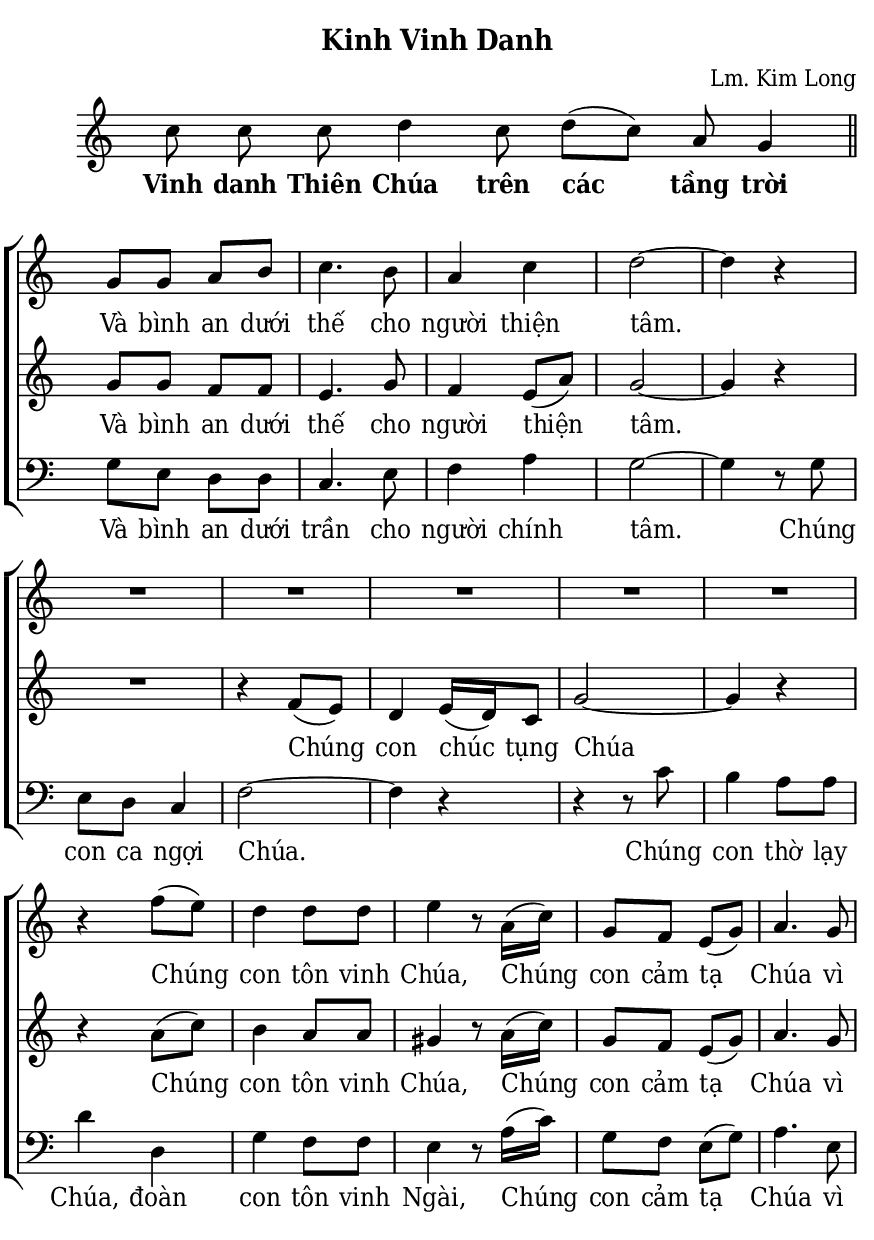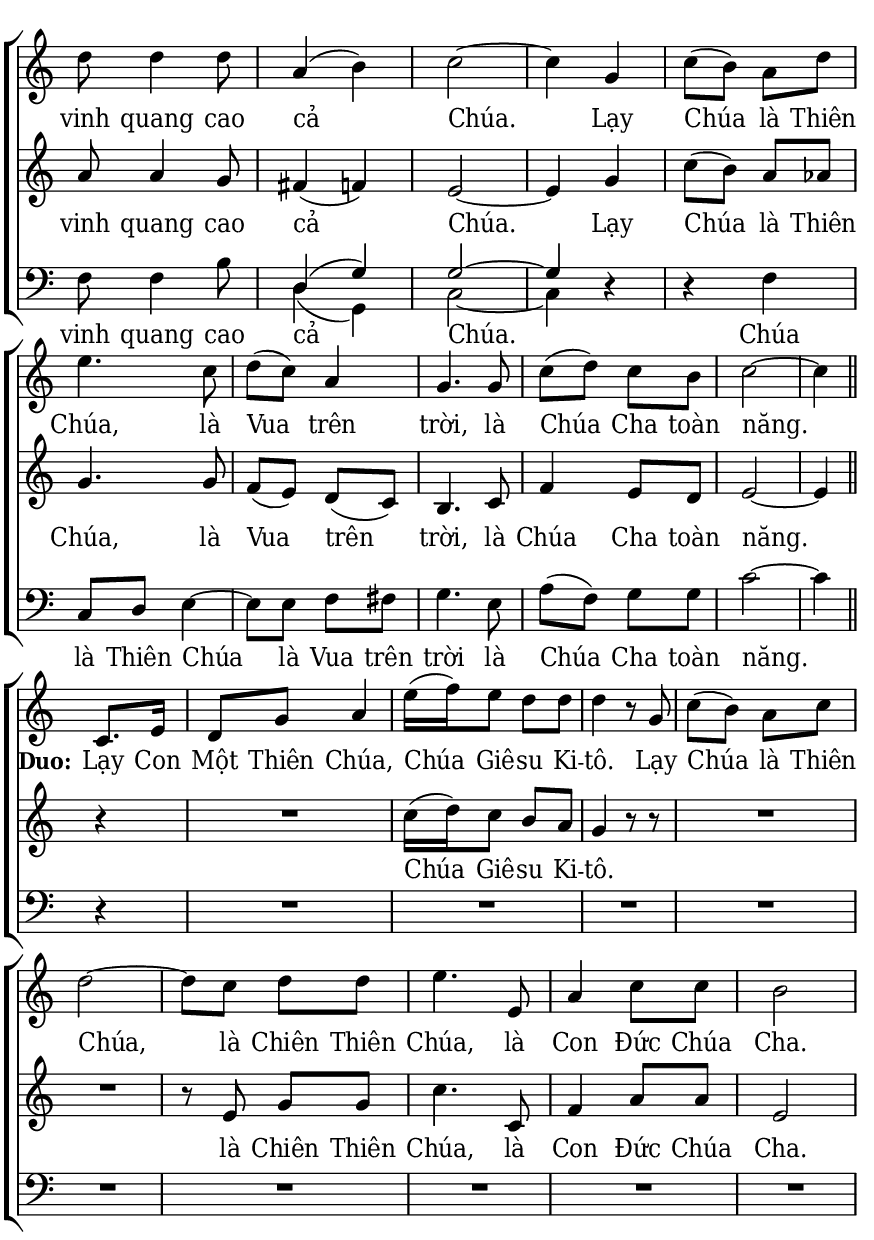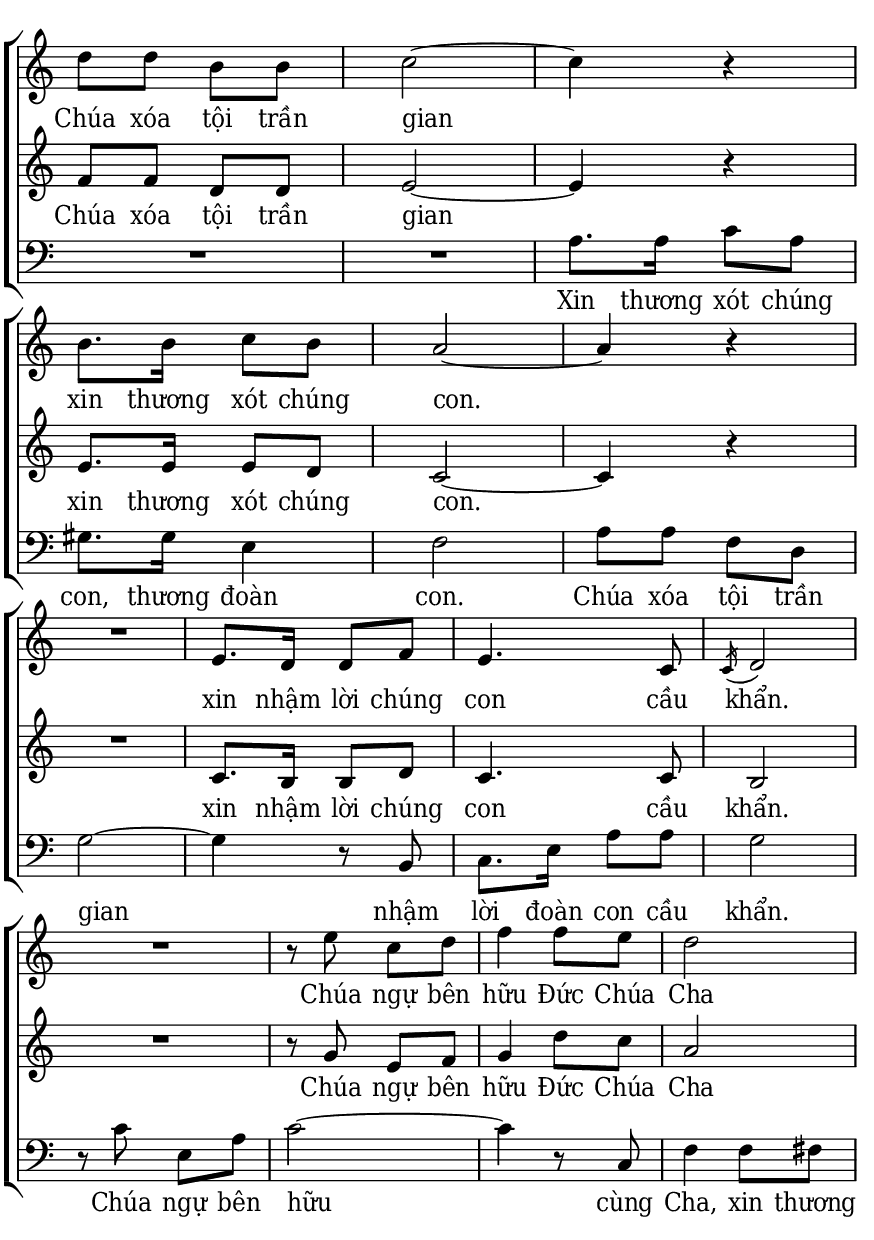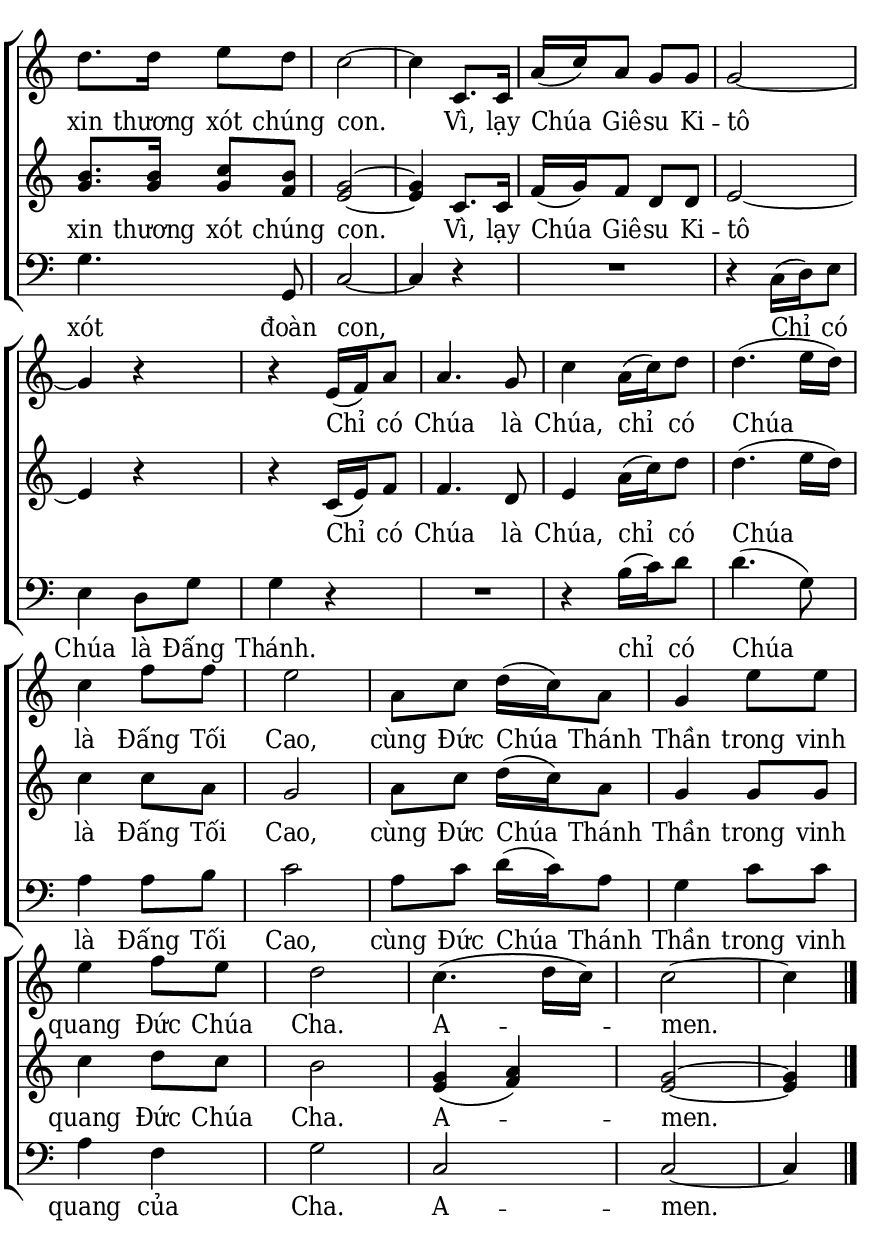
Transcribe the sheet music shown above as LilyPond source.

% Cài đặt chung
\version "2.22.1"
\include "english.ly"

\header {
  subtitle = \markup { \huge \bold "Kinh Vinh Danh" }
  composer = "Lm. Kim Long"
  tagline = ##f
}

% Nhạc điệp khúc
nhacXuong = \relative c'' {
  \override Score.BarLine.break-visibility = ##(#f #f #f)
  \autoBeamOff
  c8 c c d4 c8 d ([c]) a g4
  \override Score.BarLine.break-visibility = ##(#t #f #f)
  \bar "||"
}

nhacDiepKhucSop = \relative c'' {
  g8 g a b |
  c4. b8 |
  a4 c |
  d2 ~ |
  d4 r |
  R2*5
  r4 f8 (e) |
  d4 d8 d |
  e4 r8 a,16 (c) |
  g8 f e (g) |
  a4. g8 |
  d' d4 d8 |
  a4 (b) |
  c2 ~ |
  c4 g |
  c8 (b) a d |
  e4. c8 |
  d (c) a4 |
  g4. g8 |
  c (d) c b |
  c2 ~ |
  c4 \bar "||" \break
  
  c,8. e16 |
  d8 g a4 |
  e'16 (f) e8 d d |
  d4 r8 g, |
  c (b) a c |
  d2 ~ |
  d8 c d d |
  e4. e,8 |
  a4 c8 c |
  b2 \break
  
  d8 d b b |
  c2 ~ |
  c4 r |
  b8. b16 c8 b |
  a2 ~ |
  a4 r |
  R2
  e8. d16 d8 f |
  e4. c8 |
  \slashedGrace { c16 ( } d2) |
  R2
  r8 e' c d |
  f4 f8 e |
  d2 |
  d8. d16 e8 d |
  c2 ~ |
  c4 c,8. c16 |
  a' (c) a8 g g |
  g2 ~ |
  g4 r |
  r e16 (f) a8 |
  a4. g8 |
  c4 a16 (c) d8 |
  d4. (e16 d) |
  c4 f8 f |
  e2 |
  a,8 c d16 (c) a8 |
  g4 e'8 e |
  e4 f8 e |
  d2 |
  c4. (d16 c) |
  c2 ~ |
  c4 \bar "|."
}

nhacDiepKhucAlto = \relative c'' {
  g8 g f f |
  e4. g8 |
  f4 e8 (a) |
  g2 ~ |
  g4 r |
  R2
  r4 f8 (e) |
  d4 e16 (d) c8 |
  g'2 ~ |
  g4 r |
  r a8 (c) |
  b4 a8 a |
  gs4 r8 a16 (c) |
  g8 f e (g) |
  a4. g8 |
  a a4 g8 |
  fs4 (f!) |
  e2 ~ |
  e4 g |
  c8 (b) a af |
  g4. g8 |
  f (e) d (c) |
  b4. c8 |
  f4 e8 d |
  e2 ~ |
  e4
  
  r4 |
  R2
  c'16 (d) c8 b a |
  g4 r8 r |
  R2
  R2
  r8 e g g |
  c4. c,8 |
  f4 a8 a |
  e2 |
  f8 f d d |
  e2 ~ |
  e4 r |
  e8. e16 e8 d |
  c2 ~ |
  c4 r |
  R2
  c8. b16 b8 d |
  c4. c8 |
  b2 |
  R2
  r8 g' e f |
  g4 d'8 c |
  a2 |
  <b g>8. <b g>16 <c g>8 <b f> |
  <g e>2 ~ |
  <g e>4 c,8. c16 |
  f (g) f8 d d |
  e2 ~ |
  e4 r |
  r c16 (e) f8 |
  f4. d8 |
  e4 a16 (c) d8 |
  d4. (e16 d) |
  c4 c8 a |
  g2 |
  a8 c d16 (c) a8 |
  g4 g8 g |
  c4 d8 c |
  b2 |
  <g e>4 (<a f>) |
  <g e>2 ~ |
  <g e>4
}

nhacDiepKhucBas = \relative c' {
  g8 e d d |
  c4. e8 |
  f4 a |
  g2 ~ |
  g4 r8 g |
  e d c4 |
  f2 ~ |
  f4 r |
  r r8 c' |
  b4 a8 a |
  d4 d, |
  g f8 f |
  e4 r8 a16 (c) |
  g8 f e (g) |
  a4. e8 |
  f f4 b8 |
  <<
    {
      \voiceOne
      d,4 (g)
      g2 ~ |
      g4
    }
    \new Voice = "splitpart" {
      \voiceTwo
      d4 (g,) |
      c2 ~ |
      c4
    }
  >>
  \oneVoice
  r4 |
  r f |
  c8 d e4 ~ |
  e8 e f fs |
  g4. e8 |
  a (f) g g |
  c2 ~ |
  c4
  
  r4
  R2*9
  
  R2*2
  a8. a16 c8 a |
  gs8. gs16 e4 |
  f2 |
  a8 a f d |
  g2 ~ |
  g4 r8 b, |
  c8. e16 a8 a |
  g2 |
  r8 c e, a |
  c2 ~ |
  c4 r8 c, |
  f4 f8 fs |
  g4. g,8 |
  c2 ~ |
  c4 r |
  R2
  r4 c16 (d) e8 |
  e4 d8 g |
  g4 r |
  R2
  r4 b16 (c) d8 |
  d4. (g,8) |
  a4 a8 b |
  c2 |
  a8 c d16 (c) a8 |
  g4 c8 c |
  a4 f |
  g2 |
  c, |
  c ~ |
  c4
}

% Lời điệp khúc
loiXuong = \lyricmode {
  \override Lyrics.LyricText.font-series = #'bold
  Vinh danh Thiên Chúa trên các tầng trời
}

loiDiepKhucSop = \lyricmode {
  Và bình an dưới thế cho người thiện tâm.
  Chúng con tôn vinh Chúa,
  Chúng con cảm tạ Chúa vì vinh quang cao cả Chúa.
  Lạy Chúa là Thiên Chúa, là Vua trên trời,
  là Chúa Cha toàn năng.
  \set stanza = "Duo:"
  Lạy Con Một Thiên Chúa,
  Chúa Giê -- su Ki -- tô.
  Lạy Chúa là Thiên Chúa, là Chiên Thiên Chúa,
  là Con Đức Chúa Cha.
  Chúa xóa tội trần gian
  xin thương xót chúng con.
  xin nhậm lời chúng con cầu khẩn.
  Chúa ngự bên hữu Đức Chúa Cha
  xin thương xót chúng con.
  Vì, lạy Chúa Giê -- su Ki -- tô
  Chỉ có Chúa là Chúa,
  chỉ có Chúa là Đấng Tối Cao,
  cùng Đức Chúa Thánh Thần trong vinh quang Đức Chúa Cha.
  A -- men.
}

loiDiepKhucAlto = \lyricmode {
  Và bình an dưới thế cho người thiện tâm.
  Chúng con chúc tụng Chúa
  Chúng con tôn vinh Chúa,
  Chúng con cảm tạ Chúa vì vinh quang cao cả Chúa.
  Lạy Chúa là Thiên Chúa, là Vua trên trời,
  là Chúa Cha toàn năng.
  Chúa Giê -- su Ki -- tô.
  là Chiên Thiên Chúa,
  là Con Đức Chúa Cha.
  Chúa xóa tội trần gian
  xin thương xót chúng con.
  xin nhậm lời chúng con cầu khẩn.
  Chúa ngự bên hữu Đức Chúa Cha
  xin thương xót chúng con.
  Vì, lạy Chúa Giê -- su Ki -- tô
  Chỉ có Chúa là Chúa,
  chỉ có Chúa là Đấng Tối Cao,
  cùng Đức Chúa Thánh Thần trong vinh quang Đức Chúa Cha.
  A -- men.
}

loiDiepKhucBas = \lyricmode {
  Và bình an dưới trần cho người chính tâm.
  Chúng con ca ngợi Chúa.
  Chúng con thờ lạy Chúa,
  đoàn con tôn vinh Ngài,
  Chúng con cảm tạ Chúa vì vinh quang cao cả Chúa.
  Chúa là Thiên Chúa là Vua trên trời
  là Chúa Cha toàn năng.
  Xin thương xót chúng con, thương đoàn con.
  Chúa xóa tội trần gian nhậm lời đoàn con cầu khẩn.
  Chúa ngự bên hữu cùng Cha,
  xin thương xót đoàn con,
  Chỉ có Chúa là Đấng Thánh.
  chỉ có Chúa là Đấng Tối Cao,
  cùng Đức Chúa Thánh Thần trong vinh quang của Cha.
  A -- men.
}

% Dàn trang
\paper {
  #(set-paper-size "a5")
  top-margin = 3\mm
  bottom-margin = 3\mm
  left-margin = 3\mm
  right-margin = 3\mm
  #(define fonts
	 (make-pango-font-tree "Deja Vu Serif Condensed"
	 		       "Deja Vu Serif Condensed"
			       "Deja Vu Serif Condensed"
			       (/ 20 20)))
  print-page-number = ##f
  systems-per-page = 4
}

TongNhip = {
  \key c \major \time 2/4
  \set Timing.beamExceptions = #'()
  \set Timing.baseMoment = #(ly:make-moment 1/4)
}

\score {
  \new ChoirStaff <<
    \new Staff <<
        \clef treble
        \new Voice = beSop {
          \TongNhip \nhacXuong
        }
        \new Lyrics \lyricsto beSop \loiXuong
    >>
  >>
  \layout {
    indent = #10
    ragged-right = ##f
    \override Staff.TimeSignature.transparent = ##t
    \override Lyrics.LyricSpace.minimum-distance = #1
    \override Score.BarNumber.break-visibility = ##(#f #f #f)
    \override Score.SpacingSpanner.uniform-stretching = ##t
  }
}

\score {
  \new ChoirStaff <<
    \new Staff <<
        \clef treble
        \new Voice = beSop {
          \TongNhip \nhacDiepKhucSop
        }
        \new Lyrics \lyricsto beSop \loiDiepKhucSop
    >>
    \new Staff <<
        \clef treble
        \new Voice = beAlto {
          \TongNhip \nhacDiepKhucAlto
        }
        \new Lyrics \lyricsto beAlto \loiDiepKhucAlto
    >>
    \new Staff <<
        \clef bass
        \new Voice = beBas {
          \TongNhip \nhacDiepKhucBas
        }
        \new Lyrics \lyricsto beBas \loiDiepKhucBas
    >>
  >>
  \layout {
    indent = #0
    \override Staff.TimeSignature.transparent = ##t
    \override Lyrics.LyricSpace.minimum-distance = #1
    \override Score.BarNumber.break-visibility = ##(#f #f #f)
    \override Score.SpacingSpanner.uniform-stretching = ##t
  }
}
